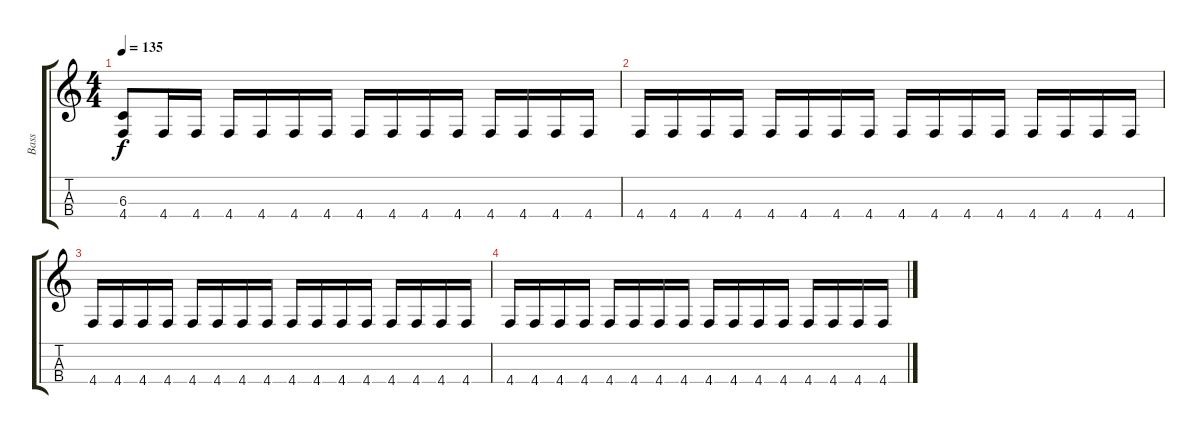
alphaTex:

\track ("Bass" "Bass") {instrument electricbassfinger}
\staff {score tabs}
\tuning (E3 B2 Gb2 Db2) {hide}
\ts (4 4)
\tempo 135
\clef g2
\ks c
(6.3 4.4).8{dy f} 4.4.16 4.4.16 4.4.16 4.4.16 4.4.16 4.4.16 4.4.16 4.4.16 4.4.16 4.4.16 4.4.16 4.4.16 4.4.16 4.4.16 |
4.4.16 4.4.16 4.4.16 4.4.16 4.4.16 4.4.16 4.4.16 4.4.16 4.4.16 4.4.16 4.4.16 4.4.16 4.4.16 4.4.16 4.4.16 4.4.16 |
4.4.16 4.4.16 4.4.16 4.4.16 4.4.16 4.4.16 4.4.16 4.4.16 4.4.16 4.4.16 4.4.16 4.4.16 4.4.16 4.4.16 4.4.16 4.4.16 |
4.4.16 4.4.16 4.4.16 4.4.16 4.4.16 4.4.16 4.4.16 4.4.16 4.4.16 4.4.16 4.4.16 4.4.16 4.4.16 4.4.16 4.4.16 4.4.16
